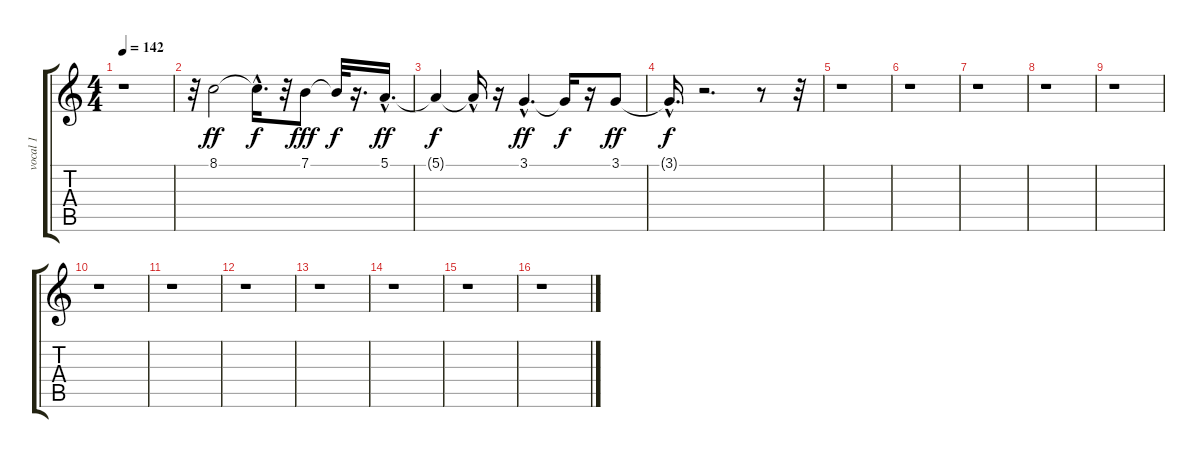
\track ("vocal 1" "vocal 1") {instrument lead2sawtooth}
\staff {score tabs}
\tuning (E4 B3 G3 D3 A2 E2) {hide}
\ts (4 4)
\tempo 142
\clef g2
\ks c
r.1{dy f} |
r.32 8.1.2{dy ff} 8.1{hac t}.16{d dy f} r.32 7.1.8{dy fff} 7.1{t}.32{dy f} r.16{d} 5.1{hac}.16{d dy ff} |
5.1{t}.4{dy f} 5.1{hac t}.16 r.16 3.1{hac}.4{d dy ff} 3.1{t}.16{dy f} r.16 3.1.8{dy ff} |
3.1{hac t}.16{d dy f} r.2{d} r.8 r.32 |
r.1 |
r.1 |
r.1 |
r.1 |
r.1 |
r.1 |
r.1 |
r.1 |
r.1 |
r.1 |
r.1 |
r.1
